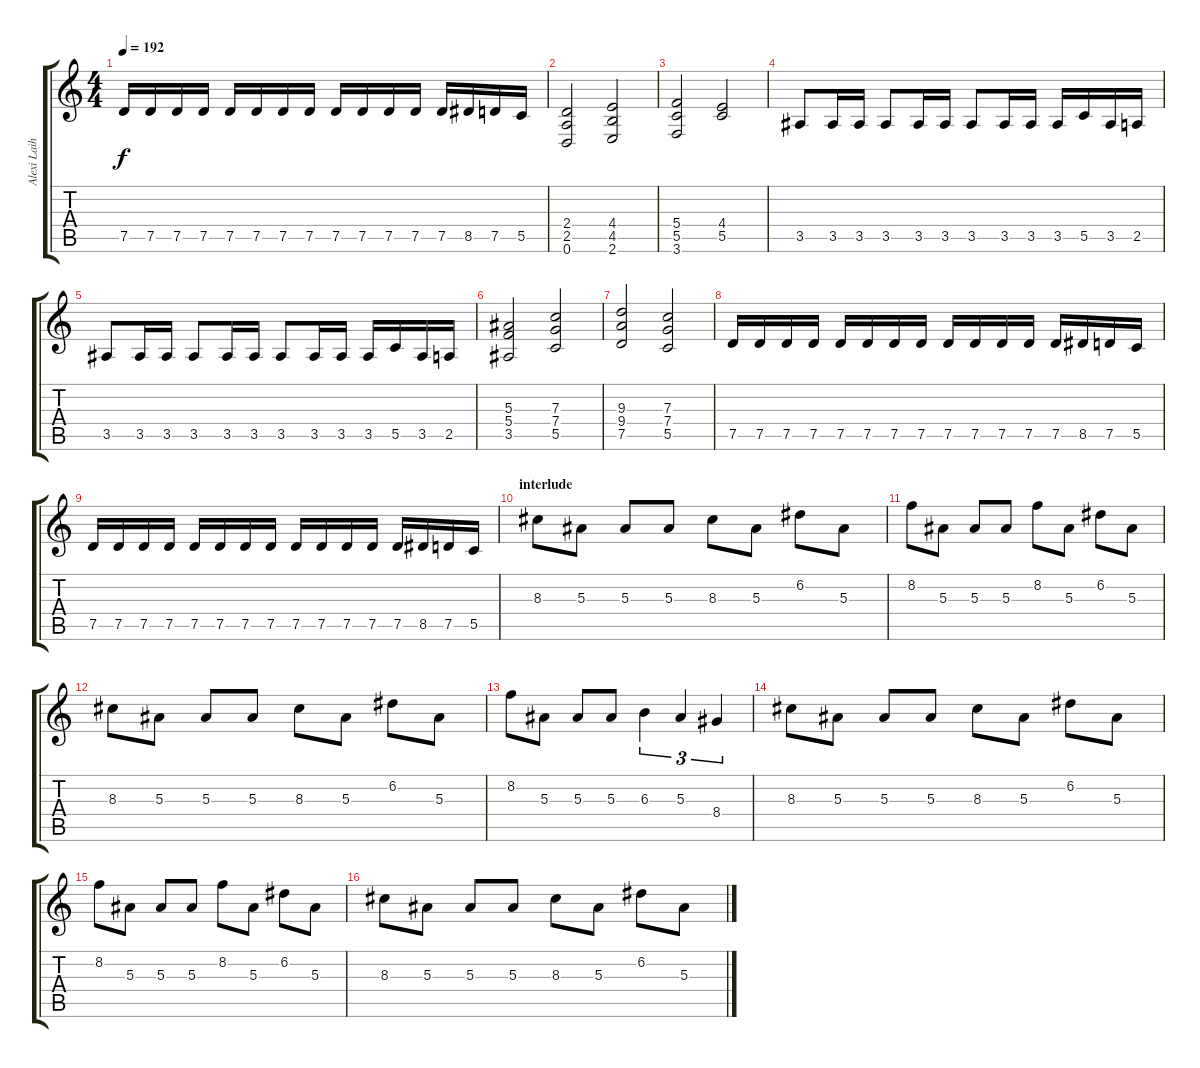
\track ("Alexi Laiho" "Alexi Laih") {instrument distortionguitar}
\staff {score tabs}
\tuning (D4 A3 F3 C3 G2 D2) {hide}
\ts (4 4)
\tempo 192
\clef g2
\ks c
7.5.16{dy f} 7.5.16 7.5.16 7.5.16 7.5.16 7.5.16 7.5.16 7.5.16 7.5.16 7.5.16 7.5.16 7.5.16 7.5.16 8.5.16 7.5.16 5.5.16 |
(2.4 2.5 0.6).2 (4.4 4.5 2.6).2 |
(5.4 5.5 3.6).2 (4.4 5.5).2 |
3.5.8 3.5.16 3.5.16 3.5.8 3.5.16 3.5.16 3.5.8 3.5.16 3.5.16 3.5.16 5.5.16 3.5.16 2.5.16 |
3.5.8 3.5.16 3.5.16 3.5.8 3.5.16 3.5.16 3.5.8 3.5.16 3.5.16 3.5.16 5.5.16 3.5.16 2.5.16 |
(5.3 5.4 3.5).2 (7.3 7.4 5.5).2 |
(9.3 9.4 7.5).2 (7.3 7.4 5.5).2 |
7.5.16 7.5.16 7.5.16 7.5.16 7.5.16 7.5.16 7.5.16 7.5.16 7.5.16 7.5.16 7.5.16 7.5.16 7.5.16 8.5.16 7.5.16 5.5.16 |
7.5.16 7.5.16 7.5.16 7.5.16 7.5.16 7.5.16 7.5.16 7.5.16 7.5.16 7.5.16 7.5.16 7.5.16 7.5.16 8.5.16 7.5.16 5.5.16 |
\section ("" "interlude")
8.3.8 5.3.8 5.3.8 5.3.8 8.3.8 5.3.8 6.2.8 5.3.8 |
8.2.8 5.3.8 5.3.8 5.3.8 8.2.8 5.3.8 6.2.8 5.3.8 |
8.3.8 5.3.8 5.3.8 5.3.8 8.3.8 5.3.8 6.2.8 5.3.8 |
8.2.8 5.3.8 5.3.8 5.3.8 6.3.4{tu (3 2)} 5.3.4{tu (3 2)} 8.4.4{tu (3 2)} |
8.3.8 5.3.8 5.3.8 5.3.8 8.3.8 5.3.8 6.2.8 5.3.8 |
8.2.8 5.3.8 5.3.8 5.3.8 8.2.8 5.3.8 6.2.8 5.3.8 |
8.3.8 5.3.8 5.3.8 5.3.8 8.3.8 5.3.8 6.2.8 5.3.8
